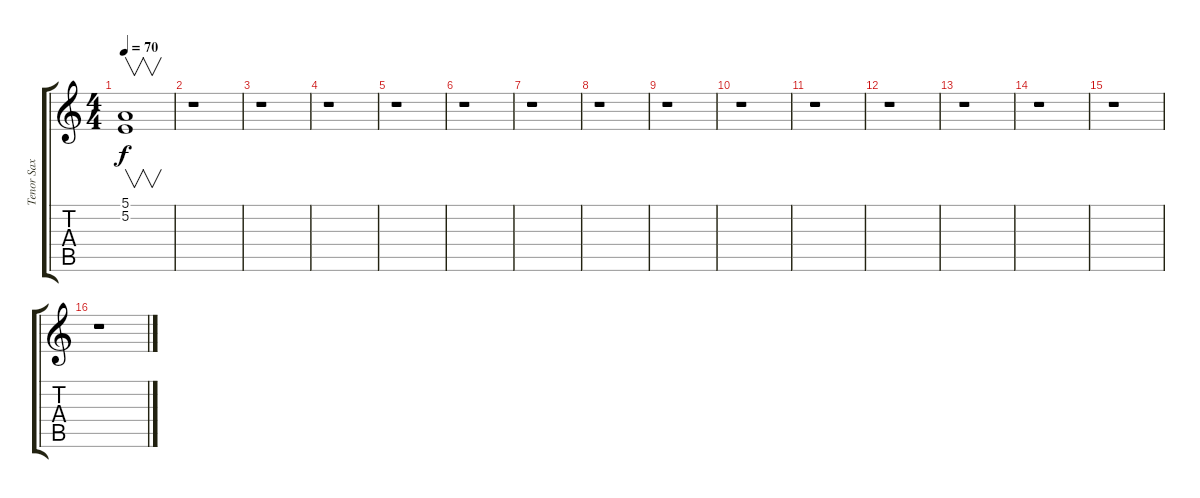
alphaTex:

\track ("Tenor Sax" "Tenor Sax") {instrument tenorsax}
\staff {score tabs}
\tuning (E4 B3 G3 D3 A2 E2) {hide}
\ts (4 4)
\tempo 70
\clef g2
\ks c
(5.1 5.2).1{v dy f} |
r.1 |
r.1 |
r.1 |
r.1 |
r.1 |
r.1 |
r.1 |
r.1 |
r.1 |
r.1 |
r.1 |
r.1 |
r.1 |
r.1 |
r.1
